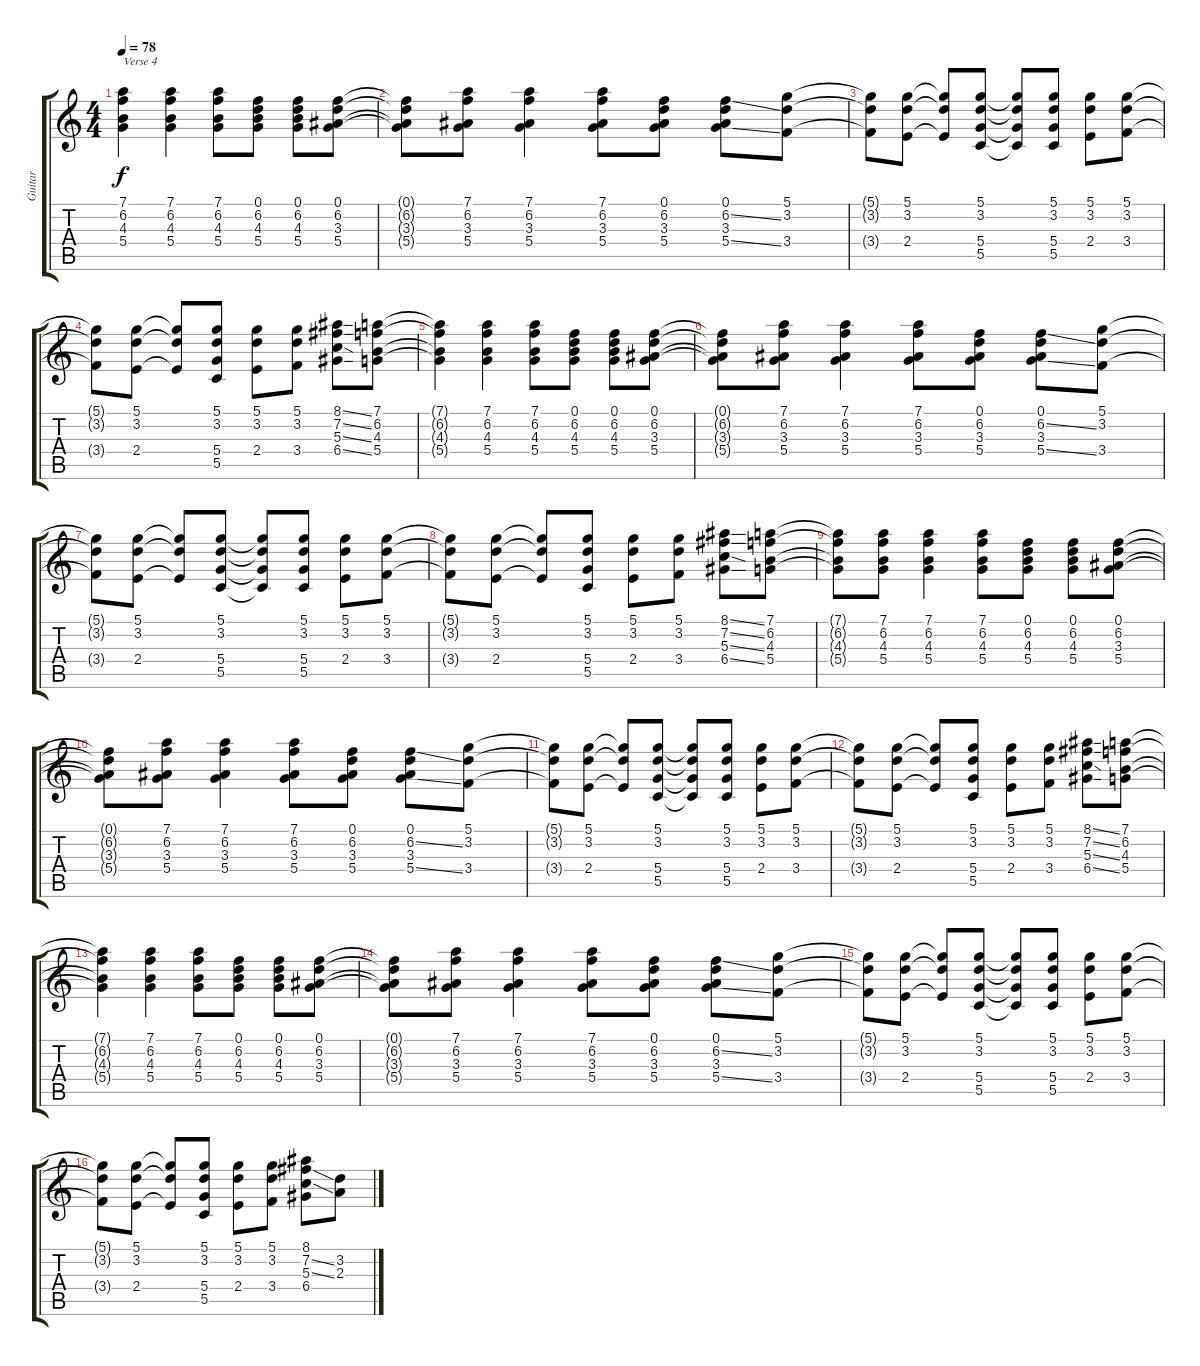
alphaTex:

\track ("Guitar" "Guitar") {instrument acousticguitarsteel}
\staff {score tabs}
\tuning (D4 B3 G3 D3 G2 D2) {hide}
\ts (4 4)
\tempo 78
\clef g2
\ks c
(7.1{t} 6.2{t} 4.3{t} 5.4{t}).4{txt "Verse 4" dy f} (7.1 6.2 4.3 5.4).4 (7.1 6.2 4.3 5.4).8 (0.1 6.2 4.3 5.4).8 (0.1 6.2 4.3 5.4).8 (0.1 6.2 3.3 5.4).8 |
(0.1{t} 6.2{t} 3.3{t} 5.4{t}).8 (7.1 6.2 3.3 5.4).8 (7.1 6.2 3.3 5.4).4 (7.1 6.2 3.3 5.4).8 (0.1 6.2 3.3 5.4).8 (0.1 6.2{ss} 3.3 5.4{ss}).8 (5.1 3.2 3.4).8 |
(5.1{t} 3.2{t} 3.4{t}).8 (5.1 3.2 2.4).8 (5.1{t} 3.2{t} 2.4{t}).8 (5.1 3.2 5.4 5.5).8 (5.1{t} 3.2{t} 5.4{t} 5.5{t}).8 (5.1 3.2 5.4 5.5).8 (5.1 3.2 2.4).8 (5.1 3.2 3.4).8 |
(5.1{t} 3.2{t} 3.4{t}).8 (5.1 3.2 2.4).8 (5.1{t} 3.2{t} 2.4{t}).8 (5.1 3.2 5.4 5.5).8 (5.1 3.2 2.4).8 (5.1 3.2 3.4).8 (8.1{ss} 7.2{ss} 5.3{ss} 6.4{ss}).8 (7.1 6.2 4.3 5.4).8 |
(7.1{t} 6.2{t} 4.3{t} 5.4{t}).4 (7.1 6.2 4.3 5.4).4 (7.1 6.2 4.3 5.4).8 (0.1 6.2 4.3 5.4).8 (0.1 6.2 4.3 5.4).8 (0.1 6.2 3.3 5.4).8 |
(0.1{t} 6.2{t} 3.3{t} 5.4{t}).8 (7.1 6.2 3.3 5.4).8 (7.1 6.2 3.3 5.4).4 (7.1 6.2 3.3 5.4).8 (0.1 6.2 3.3 5.4).8 (0.1 6.2{ss} 3.3 5.4{ss}).8 (5.1 3.2 3.4).8 |
(5.1{t} 3.2{t} 3.4{t}).8 (5.1 3.2 2.4).8 (5.1{t} 3.2{t} 2.4{t}).8 (5.1 3.2 5.4 5.5).8 (5.1{t} 3.2{t} 5.4{t} 5.5{t}).8 (5.1 3.2 5.4 5.5).8 (5.1 3.2 2.4).8 (5.1 3.2 3.4).8 |
(5.1{t} 3.2{t} 3.4{t}).8 (5.1 3.2 2.4).8 (5.1{t} 3.2{t} 2.4{t}).8 (5.1 3.2 5.4 5.5).8 (5.1 3.2 2.4).8 (5.1 3.2 3.4).8 (8.1{ss} 7.2{ss} 5.3{ss} 6.4{ss}).8 (7.1 6.2 4.3 5.4).8 |
(7.1{t} 6.2{t} 4.3{t} 5.4{t}).8 (7.1 6.2 4.3 5.4).8 (7.1 6.2 4.3 5.4).4 (7.1 6.2 4.3 5.4).8 (0.1 6.2 4.3 5.4).8 (0.1 6.2 4.3 5.4).8 (0.1 6.2 3.3 5.4).8 |
(0.1{t} 6.2{t} 3.3{t} 5.4{t}).8 (7.1 6.2 3.3 5.4).8 (7.1 6.2 3.3 5.4).4 (7.1 6.2 3.3 5.4).8 (0.1 6.2 3.3 5.4).8 (0.1 6.2{ss} 3.3 5.4{ss}).8 (5.1 3.2 3.4).8 |
(5.1{t} 3.2{t} 3.4{t}).8 (5.1 3.2 2.4).8 (5.1{t} 3.2{t} 2.4{t}).8 (5.1 3.2 5.4 5.5).8 (5.1{t} 3.2{t} 5.4{t} 5.5{t}).8 (5.1 3.2 5.4 5.5).8 (5.1 3.2 2.4).8 (5.1 3.2 3.4).8 |
(5.1{t} 3.2{t} 3.4{t}).8 (5.1 3.2 2.4).8 (5.1{t} 3.2{t} 2.4{t}).8 (5.1 3.2 5.4 5.5).8 (5.1 3.2 2.4).8 (5.1 3.2 3.4).8 (8.1{ss} 7.2{ss} 5.3{ss} 6.4{ss}).8 (7.1 6.2 4.3 5.4).8 |
(7.1{t} 6.2{t} 4.3{t} 5.4{t}).4 (7.1 6.2 4.3 5.4).4 (7.1 6.2 4.3 5.4).8 (0.1 6.2 4.3 5.4).8 (0.1 6.2 4.3 5.4).8 (0.1 6.2 3.3 5.4).8 |
(0.1{t} 6.2{t} 3.3{t} 5.4{t}).8 (7.1 6.2 3.3 5.4).8 (7.1 6.2 3.3 5.4).4 (7.1 6.2 3.3 5.4).8 (0.1 6.2 3.3 5.4).8 (0.1 6.2{ss} 3.3 5.4{ss}).8 (5.1 3.2 3.4).8 |
(5.1{t} 3.2{t} 3.4{t}).8 (5.1 3.2 2.4).8 (5.1{t} 3.2{t} 2.4{t}).8 (5.1 3.2 5.4 5.5).8 (5.1{t} 3.2{t} 5.4{t} 5.5{t}).8 (5.1 3.2 5.4 5.5).8 (5.1 3.2 2.4).8 (5.1 3.2 3.4).8 |
(5.1{t} 3.2{t} 3.4{t}).8 (5.1 3.2 2.4).8 (5.1{t} 3.2{t} 2.4{t}).8 (5.1 3.2 5.4 5.5).8 (5.1 3.2 2.4).8 (5.1 3.2 3.4).8 (8.1 7.2{ss} 5.3{ss} 6.4).8 (3.2 2.3).8
